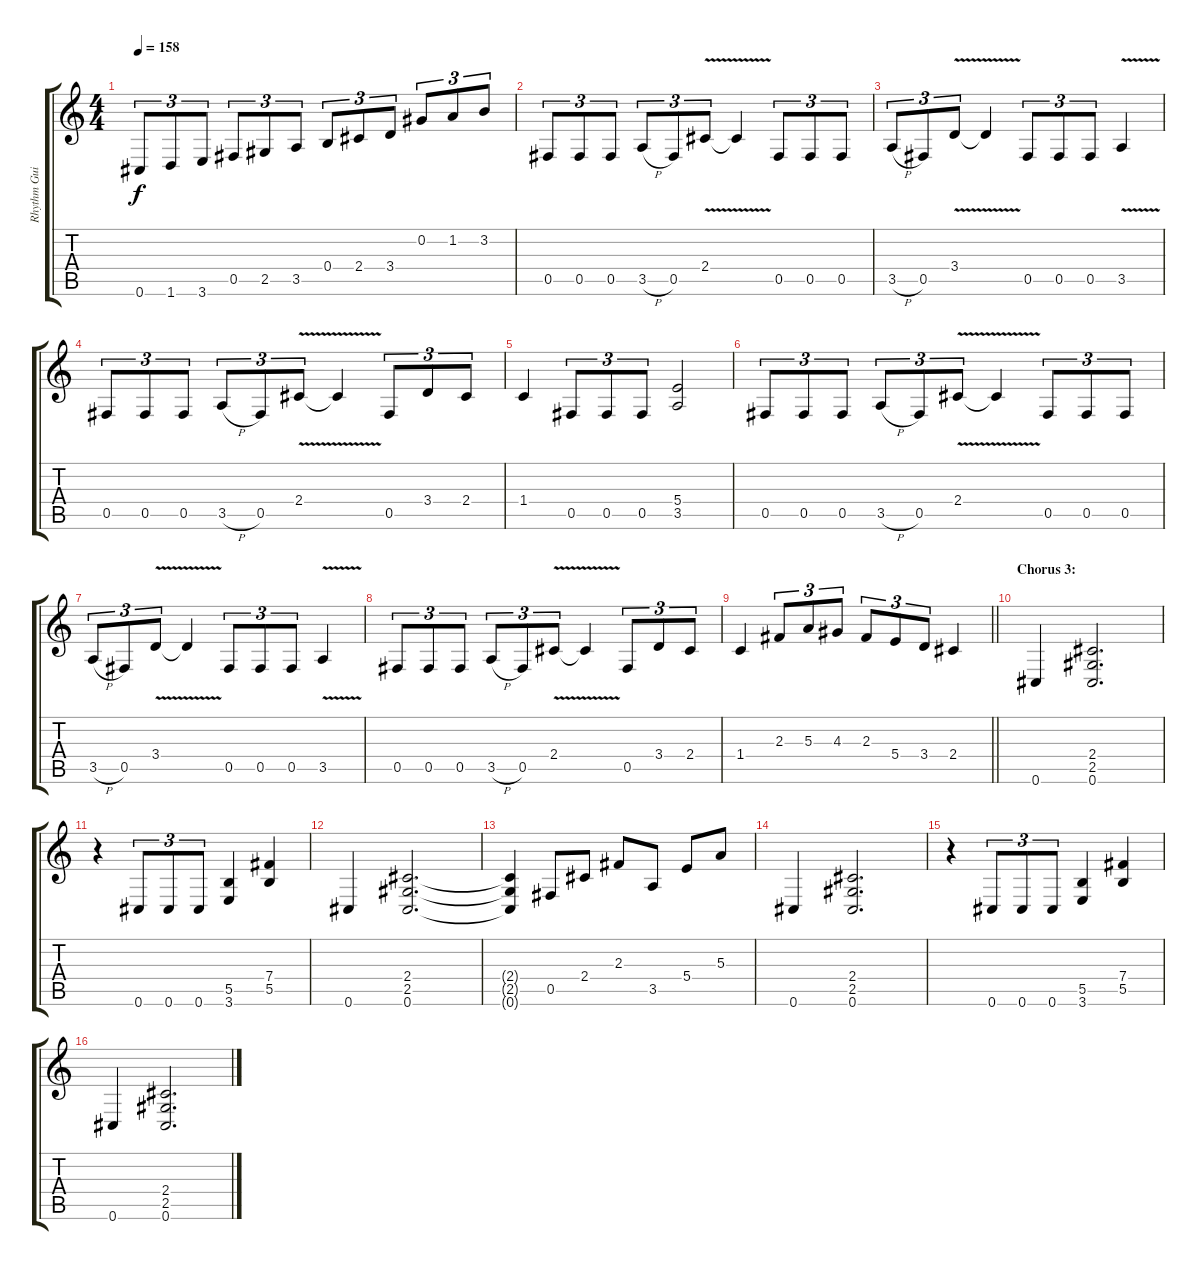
\track ("Rhythm Guitar" "Rhythm Gui") {instrument distortionguitar}
\staff {score tabs}
\tuning (Db4 Ab3 E3 B2 Gb2 Db2) {hide}
\ts (4 4)
\tempo 158
\clef g2
\ks c
0.6.8{tu (3 2) dy f} 1.6.8{tu (3 2)} 3.6.8{tu (3 2)} 0.5.8{tu (3 2)} 2.5.8{tu (3 2)} 3.5.8{tu (3 2)} 0.4.8{tu (3 2)} 2.4.8{tu (3 2)} 3.4.8{tu (3 2)} 0.2.8{tu (3 2)} 1.2.8{tu (3 2)} 3.2.8{tu (3 2)} |
0.5.8{tu (3 2)} 0.5.8{tu (3 2)} 0.5.8{tu (3 2)} 3.5{h}.8{tu (3 2)} 0.5.8{tu (3 2)} 2.4{v}.8{tu (3 2)} 2.4{t}.4 0.5.8{tu (3 2)} 0.5.8{tu (3 2)} 0.5.8{tu (3 2)} |
3.5{h}.8{tu (3 2)} 0.5.8{tu (3 2)} 3.4{v}.8{tu (3 2)} 3.4{t}.4 0.5.8{tu (3 2)} 0.5.8{tu (3 2)} 0.5.8{tu (3 2)} 3.5{v}.4 |
0.5.8{tu (3 2)} 0.5.8{tu (3 2)} 0.5.8{tu (3 2)} 3.5{h}.8{tu (3 2)} 0.5.8{tu (3 2)} 2.4{v}.8{tu (3 2)} 2.4{t}.4 0.5.8{tu (3 2)} 3.4.8{tu (3 2)} 2.4.8{tu (3 2)} |
1.4.4 0.5.8{tu (3 2)} 0.5.8{tu (3 2)} 0.5.8{tu (3 2)} (5.4 3.5).2 |
0.5.8{tu (3 2)} 0.5.8{tu (3 2)} 0.5.8{tu (3 2)} 3.5{h}.8{tu (3 2)} 0.5.8{tu (3 2)} 2.4{v}.8{tu (3 2)} 2.4{t}.4 0.5.8{tu (3 2)} 0.5.8{tu (3 2)} 0.5.8{tu (3 2)} |
3.5{h}.8{tu (3 2)} 0.5.8{tu (3 2)} 3.4{v}.8{tu (3 2)} 3.4{t}.4 0.5.8{tu (3 2)} 0.5.8{tu (3 2)} 0.5.8{tu (3 2)} 3.5{v}.4 |
0.5.8{tu (3 2)} 0.5.8{tu (3 2)} 0.5.8{tu (3 2)} 3.5{h}.8{tu (3 2)} 0.5.8{tu (3 2)} 2.4{v}.8{tu (3 2)} 2.4{t}.4 0.5.8{tu (3 2)} 3.4.8{tu (3 2)} 2.4.8{tu (3 2)} |
\barLineRight lightlight
1.4.4 2.3.8{tu (3 2)} 5.3.8{tu (3 2)} 4.3.8{tu (3 2)} 2.3.8{tu (3 2)} 5.4.8{tu (3 2)} 3.4.8{tu (3 2)} 2.4.4 |
\section ("" "Chorus 3:")
0.6.4 (2.4 2.5 0.6).2{d} |
r.4 0.6.8{tu (3 2)} 0.6.8{tu (3 2)} 0.6.8{tu (3 2)} (5.5 3.6).4 (7.4 5.5).4 |
0.6.4 (2.4 2.5 0.6).2{d} |
(2.4{t} 2.5{t} 0.6{t}).4 0.5.8 2.4.8 2.3.8 3.5.8 5.4.8 5.3.8 |
0.6.4 (2.4 2.5 0.6).2{d} |
r.4 0.6.8{tu (3 2)} 0.6.8{tu (3 2)} 0.6.8{tu (3 2)} (5.5 3.6).4 (7.4 5.5).4 |
0.6.4 (2.4 2.5 0.6).2{d}
